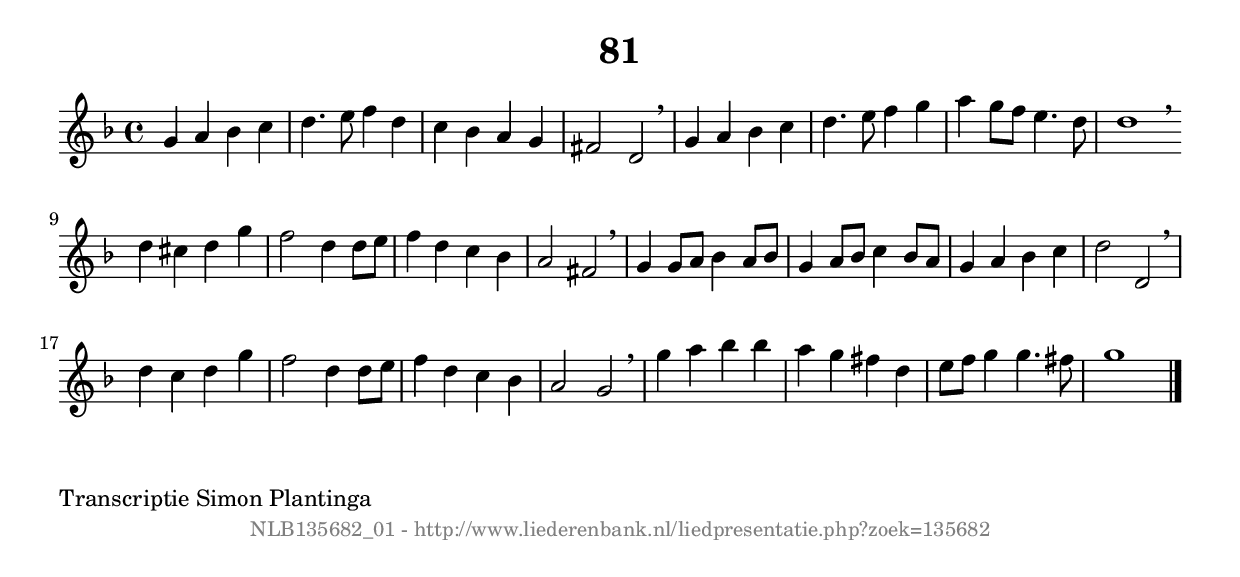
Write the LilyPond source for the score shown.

%
% produced by wce2krn 1.64 (7 June 2014)
%
\version"2.16"
#(append! paper-alist '(("long" . (cons (* 210 mm) (* 2000 mm)))))
#(set-default-paper-size "long")
sb = {\breathe}
mBreak = {\breathe }
bBreak = {\breathe }
x = {\once\override NoteHead #'style = #'cross }
gl=\glissando
itime={\override Staff.TimeSignature #'stencil = ##f }
ficta = {\once\set suggestAccidentals = ##t}
fine = {\once\override Score.RehearsalMark #'self-alignment-X = #1 \mark \markup {\italic{Fine}}}
dc = {\once\override Score.RehearsalMark #'self-alignment-X = #1 \mark \markup {\italic{D.C.}}}
dcf = {\once\override Score.RehearsalMark #'self-alignment-X = #1 \mark \markup {\italic{D.C. al Fine}}}
dcc = {\once\override Score.RehearsalMark #'self-alignment-X = #1 \mark \markup {\italic{D.C. al Coda}}}
ds = {\once\override Score.RehearsalMark #'self-alignment-X = #1 \mark \markup {\italic{D.S.}}}
dsf = {\once\override Score.RehearsalMark #'self-alignment-X = #1 \mark \markup {\italic{D.S. al Fine}}}
dsc = {\once\override Score.RehearsalMark #'self-alignment-X = #1 \mark \markup {\italic{D.S. al Coda}}}
pv = {\set Score.repeatCommands = #'((volta "1"))}
sv = {\set Score.repeatCommands = #'((volta "2"))}
tv = {\set Score.repeatCommands = #'((volta "3"))}
qv = {\set Score.repeatCommands = #'((volta "4"))}
xv = {\set Score.repeatCommands = #'((volta #f))}
\header{ tagline = ""
title = "81"
}
\score {{
\key g \dorian
\relative g'
{
\set melismaBusyProperties = #'()
\time 4/4
\tempo 4=120
\override Score.MetronomeMark #'transparent = ##t
\override Score.RehearsalMark #'break-visibility = #(vector #t #t #f)
g4 a4 bes4 c4 | d4. e8 f4 d4 | c4 bes4 a4 g4 | fis2 d2 \sb | g4 a4 bes4 c4 | d4. e8 f4 g4 | a4 g8 f8 e4. d8 | d1 \bar ":|:" \bBreak
d4 cis4 d4 g4 | f2 d4 d8 e8 | f4 d4 c4 bes4 | a2 fis2 \sb | g4 g8 a8 bes4 a8 bes8 | g4 a8 bes8 c4 bes8 a8 | g4 a4 bes4 c4 | d2 d,2 | \mBreak \bar "|"
d'4 c4 d4 g4 | f2 d4 d8 e8 | f4 d4 c4 bes4 | a2 g2 \sb | g'4 a4 bes4 bes4 | a4 g4 fis4 d4 | e8 f8 g4 g4. fis8 | g1 \bar "|."
 }}
 \midi { }
 \layout {
            indent = 0.0\cm
}
}
\markup { \wordwrap-string #" 
Transcriptie Simon Plantinga
"}
\markup { \vspace #0 } \markup { \with-color #grey \fill-line { \center-column { \smaller "NLB135682_01 - http://www.liederenbank.nl/liedpresentatie.php?zoek=135682" } } }
